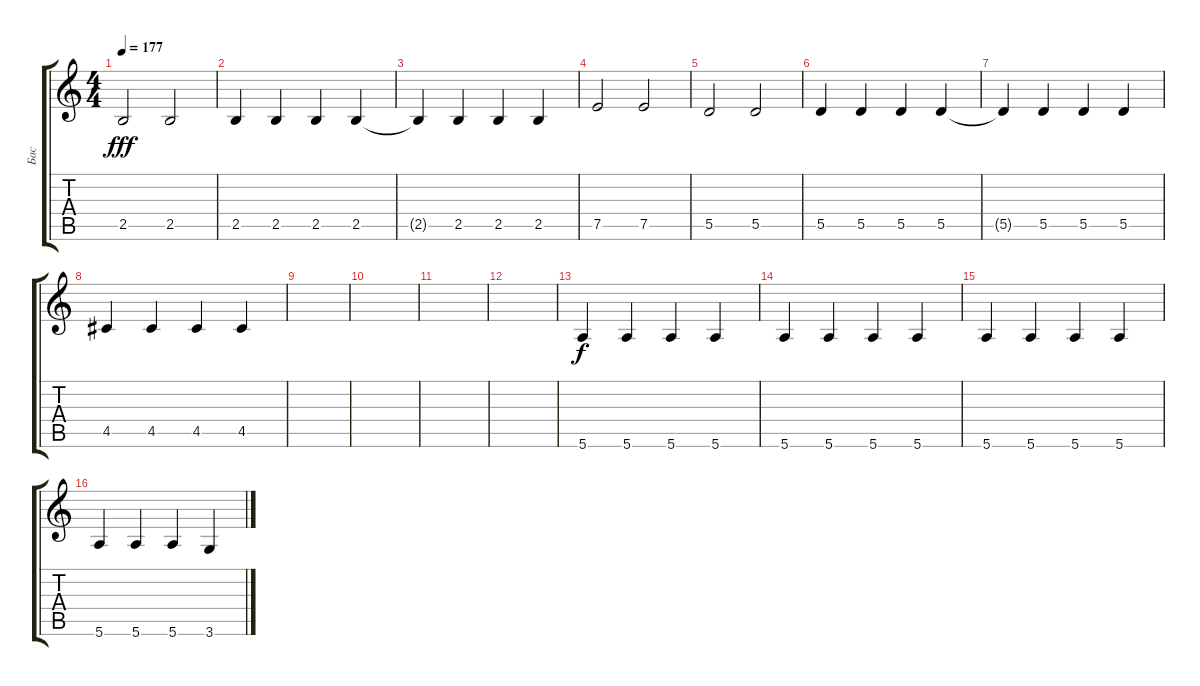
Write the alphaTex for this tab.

\track ("Бас" "Бас") {instrument electricbassfinger}
\staff {score tabs}
\tuning (E4 B3 G3 D3 A2 E2) {hide}
\ts (4 4)
\tempo 177
\clef g2
\ks c
2.5.2{dy fff} 2.5.2 |
2.5.4 2.5.4 2.5.4 2.5.4 |
2.5{t}.4 2.5.4 2.5.4 2.5.4 |
7.5.2 7.5.2 |
5.5.2 5.5.2 |
5.5.4 5.5.4 5.5.4 5.5.4 |
5.5{t}.4 5.5.4 5.5.4 5.5.4 |
4.5.4 4.5.4 4.5.4 4.5.4 |
|
|
|
|
5.6.4{dy f} 5.6.4 5.6.4 5.6.4 |
5.6.4 5.6.4 5.6.4 5.6.4 |
5.6.4 5.6.4 5.6.4 5.6.4 |
5.6.4 5.6.4 5.6.4 3.6.4
